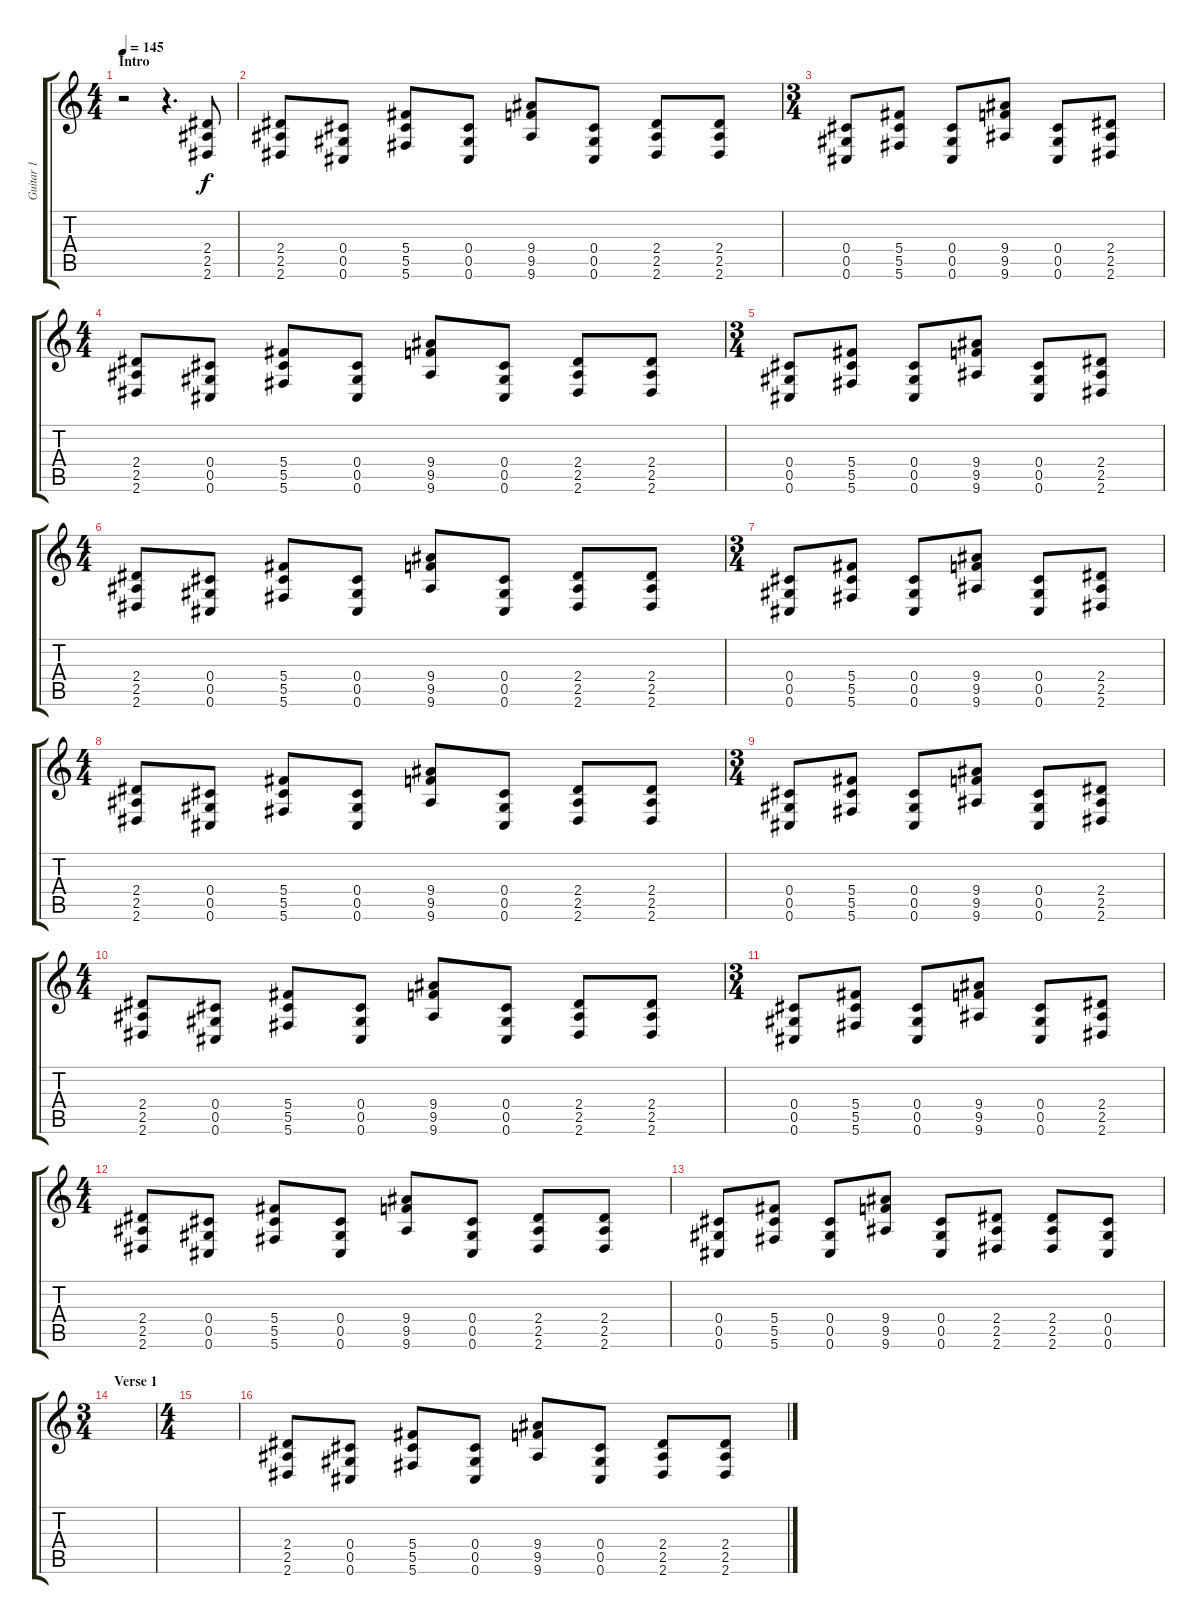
\track ("Guitar 1" "Guitar 1") {instrument distortionguitar}
\staff {score tabs}
\tuning (Eb4 Bb3 Gb3 Db3 Ab2 Db2) {hide}
\ts (4 4)
\section ("" "Intro")
\tempo 145
\clef g2
\ks c
r.2{dy f instrument distortionguitar} r.4{d} (2.4 2.5 2.6).8 |
(2.4 2.5 2.6).8 (0.4 0.5 0.6).8 (5.4 5.5 5.6).8 (0.4 0.5 0.6).8 (9.4 9.5 9.6).8 (0.4 0.5 0.6).8 (2.4 2.5 2.6).8 (2.4 2.5 2.6).8 |
\ts (3 4)
(0.4 0.5 0.6).8 (5.4 5.5 5.6).8 (0.4 0.5 0.6).8 (9.4 9.5 9.6).8 (0.4 0.5 0.6).8 (2.4 2.5 2.6).8 |
\ts (4 4)
(2.4 2.5 2.6).8 (0.4 0.5 0.6).8 (5.4 5.5 5.6).8 (0.4 0.5 0.6).8 (9.4 9.5 9.6).8 (0.4 0.5 0.6).8 (2.4 2.5 2.6).8 (2.4 2.5 2.6).8 |
\ts (3 4)
(0.4 0.5 0.6).8 (5.4 5.5 5.6).8 (0.4 0.5 0.6).8 (9.4 9.5 9.6).8 (0.4 0.5 0.6).8 (2.4 2.5 2.6).8 |
\ts (4 4)
(2.4 2.5 2.6).8 (0.4 0.5 0.6).8 (5.4 5.5 5.6).8 (0.4 0.5 0.6).8 (9.4 9.5 9.6).8 (0.4 0.5 0.6).8 (2.4 2.5 2.6).8 (2.4 2.5 2.6).8 |
\ts (3 4)
(0.4 0.5 0.6).8 (5.4 5.5 5.6).8 (0.4 0.5 0.6).8 (9.4 9.5 9.6).8 (0.4 0.5 0.6).8 (2.4 2.5 2.6).8 |
\ts (4 4)
(2.4 2.5 2.6).8 (0.4 0.5 0.6).8 (5.4 5.5 5.6).8 (0.4 0.5 0.6).8 (9.4 9.5 9.6).8 (0.4 0.5 0.6).8 (2.4 2.5 2.6).8 (2.4 2.5 2.6).8 |
\ts (3 4)
(0.4 0.5 0.6).8 (5.4 5.5 5.6).8 (0.4 0.5 0.6).8 (9.4 9.5 9.6).8 (0.4 0.5 0.6).8 (2.4 2.5 2.6).8 |
\ts (4 4)
(2.4 2.5 2.6).8 (0.4 0.5 0.6).8 (5.4 5.5 5.6).8 (0.4 0.5 0.6).8 (9.4 9.5 9.6).8 (0.4 0.5 0.6).8 (2.4 2.5 2.6).8 (2.4 2.5 2.6).8 |
\ts (3 4)
(0.4 0.5 0.6).8 (5.4 5.5 5.6).8 (0.4 0.5 0.6).8 (9.4 9.5 9.6).8 (0.4 0.5 0.6).8 (2.4 2.5 2.6).8 |
\ts (4 4)
(2.4 2.5 2.6).8 (0.4 0.5 0.6).8 (5.4 5.5 5.6).8 (0.4 0.5 0.6).8 (9.4 9.5 9.6).8 (0.4 0.5 0.6).8 (2.4 2.5 2.6).8 (2.4 2.5 2.6).8 |
(0.4 0.5 0.6).8 (5.4 5.5 5.6).8 (0.4 0.5 0.6).8 (9.4 9.5 9.6).8 (0.4 0.5 0.6).8 (2.4 2.5 2.6).8 (2.4 2.5 2.6).8 (0.4 0.5 0.6).8 |
\ts (3 4)
\section ("" "Verse 1")
|
\ts (4 4)
|
(2.4 2.5 2.6).8 (0.4 0.5 0.6).8 (5.4 5.5 5.6).8 (0.4 0.5 0.6).8 (9.4 9.5 9.6).8 (0.4 0.5 0.6).8 (2.4 2.5 2.6).8 (2.4 2.5 2.6).8
